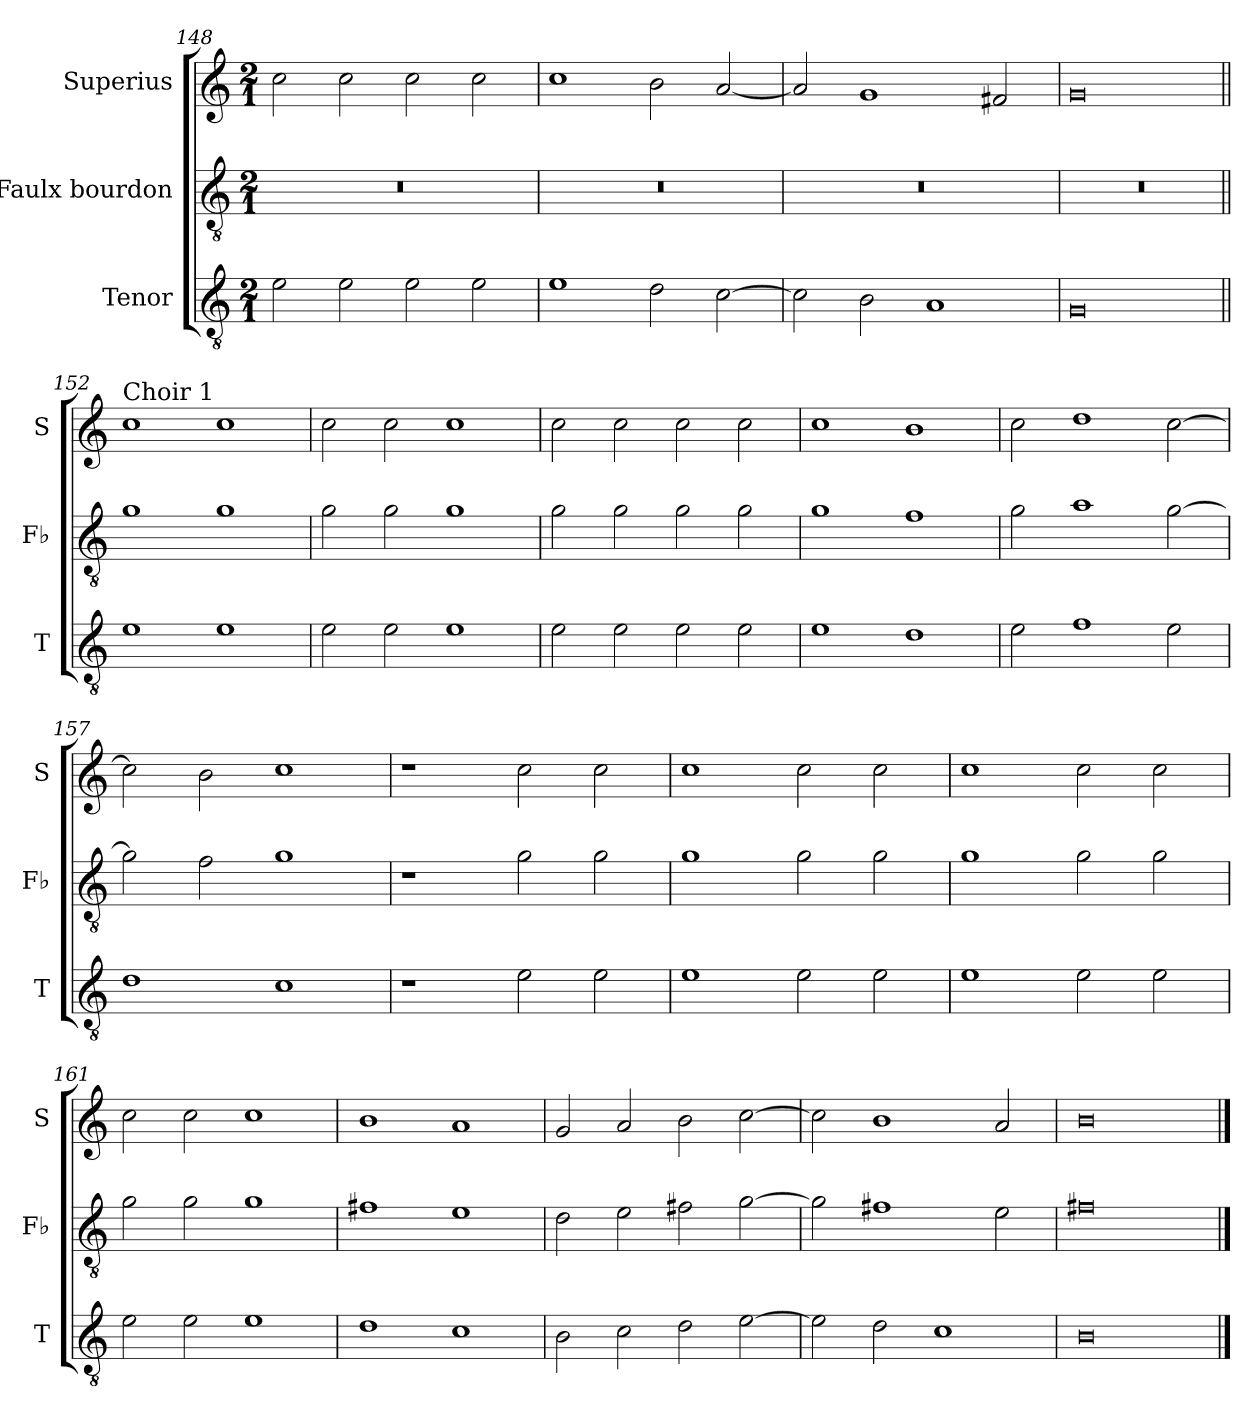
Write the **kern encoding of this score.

**kern	**kern	**kern
*part3	*part2	*part1
*staff3	*staff2	*staff1
*I"Tenor	*I"Faulx bourdon	*I"Superius
*I'T	*I'Fb	*I'S
*clefGv2	*clefGv2	*clefG2
*k[]	*k[]	*k[]
*M2/1	*M2/1	*M2/1
=148	=148	=148
2e\	0r	2cc\
2e\	.	2cc\
2e\	.	2cc\
2e\	.	2cc\
=149	=149	=149
1e	0r	1cc
2d\	.	2b\
[2c\	.	[2a/
=150	=150	=150
2c\]	0r	2a/]
2B\	.	1g
1A	.	.
.	.	2f#X/
=151	=151	=151
0G	0r	0g
=152||	=152||	=152||
!	!	!LO:TX:a:t=Choir 1
1e	1g	1cc
1e	1g	1cc
=153	=153	=153
2e\	2g\	2cc\
2e\	2g\	2cc\
1e	1g	1cc
=154	=154	=154
2e\	2g\	2cc\
2e\	2g\	2cc\
2e\	2g\	2cc\
2e\	2g\	2cc\
=155	=155	=155
1e	1g	1cc
1d	1f	1b
=156	=156	=156
2e\	2g\	2cc\
1f	1a	1dd
2e\	[2g\	[2cc\
=157	=157	=157
1d	2g\]	2cc\]
.	2f\	2b\
1c	1g	1cc
=158	=158	=158
1r	1r	1r
2e\	2g\	2cc\
2e\	2g\	2cc\
=159	=159	=159
1e	1g	1cc
2e\	2g\	2cc\
2e\	2g\	2cc\
=160	=160	=160
1e	1g	1cc
2e\	2g\	2cc\
2e\	2g\	2cc\
=161	=161	=161
2e\	2g\	2cc\
2e\	2g\	2cc\
1e	1g	1cc
=162	=162	=162
1d	1f#X	1b
1c	1e	1a
=163	=163	=163
2B\	2d\	2g/
2c\	2e\	2a/
2d\	2f#X\	2b\
[2e\	[2g\	[2cc\
=164	=164	=164
2e\]	2g\]	2cc\]
2d\	1f#X	1b
1c	.	.
.	2e\	2a/
=165	=165	=165
0B	0f#X	0b
==	==	==
*-	*-	*-
